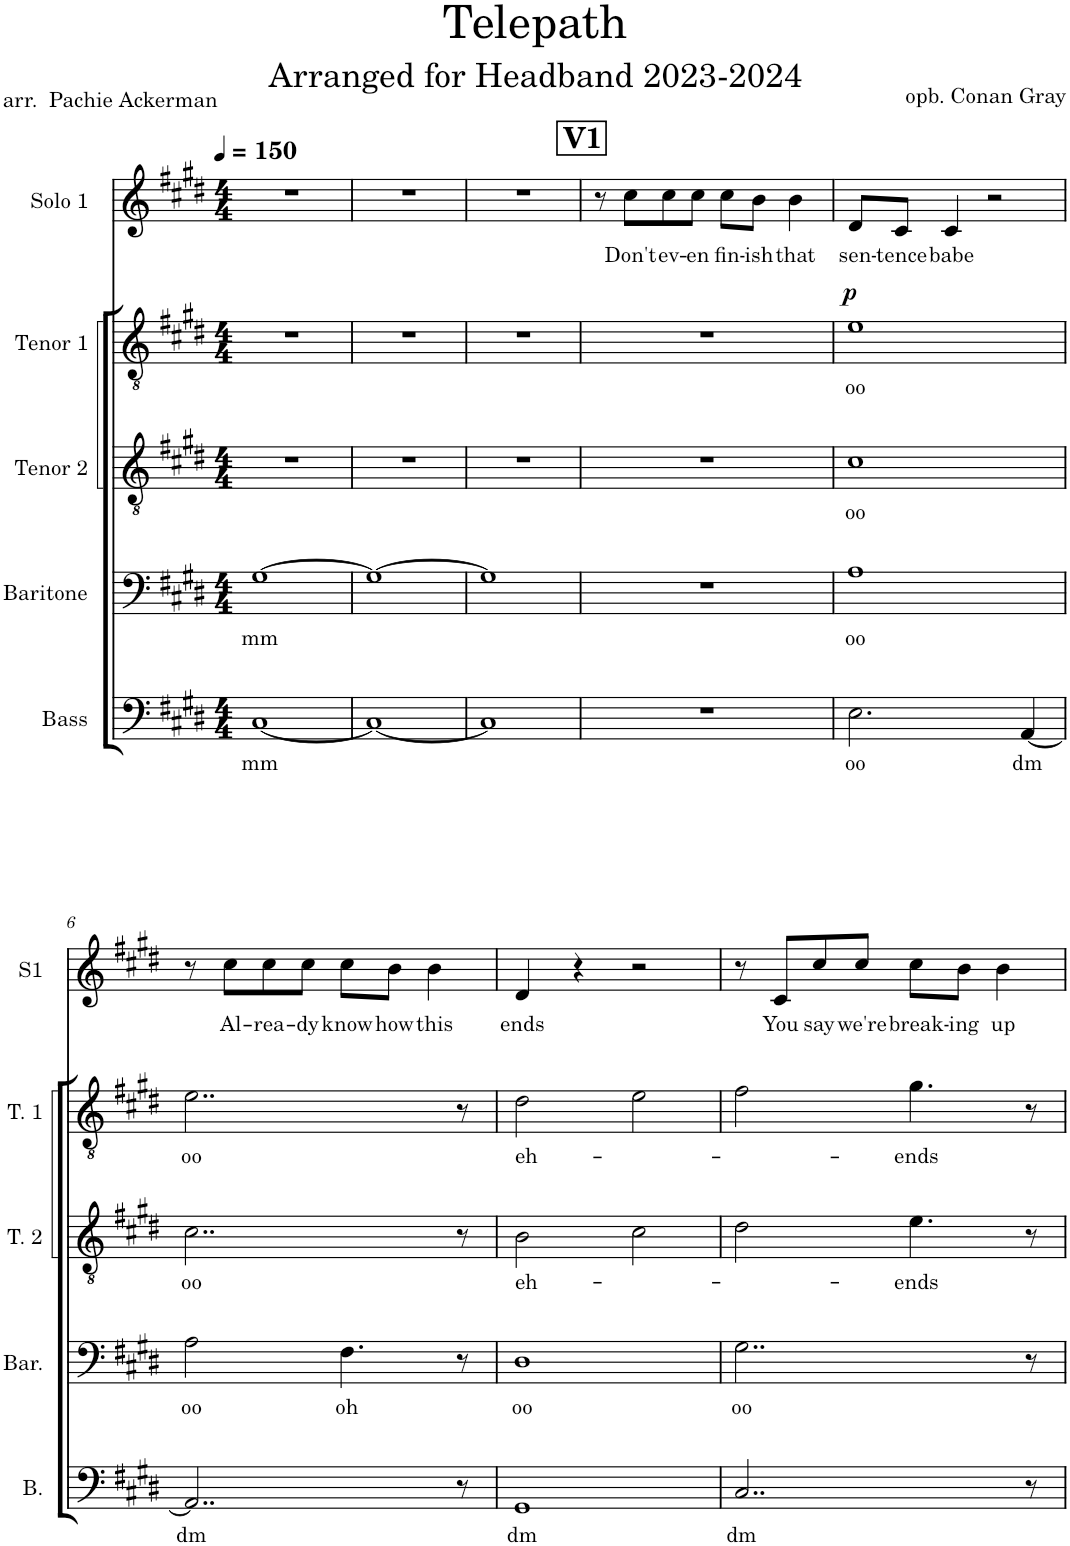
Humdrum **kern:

**kern	**text	**kern	**text	**kern	**text	**kern	**text	**dynam	**kern	**text
*part5	*part5	*part4	*part4	*part3	*part3	*part2	*part2	*part2	*part1	*part1
*staff5	*staff5	*staff4	*staff4	*staff3	*staff3	*staff2	*staff2	*staff2	*staff1	*staff1
*I"Bass	*	*I"Baritone	*	*I"Tenor 2	*	*I"Tenor 1	*	*	*I"Solo 1	*
*I'B.	*	*I'Bar.	*	*I'T. 2	*	*I'T. 1	*	*	*I'S1	*
*clefF4	*	*clefF4	*	*clefGv2	*	*clefGv2	*	*	*clefG2	*
*	*	*	*	*	*	*	*	*	*Trd1c2	*
*k[f#c#g#d#]	*	*k[f#c#g#d#]	*	*k[f#c#g#d#]	*	*k[f#c#g#d#]	*	*	*k[f#c#g#d#]	*
*M4/4	*	*M4/4	*	*M4/4	*	*M4/4	*	*	*M4/4	*
*MM150	*	*MM150	*	*MM150	*	*MM150	*	*	*MM150	*
=1	=1	=1	=1	=1	=1	=1	=1	=1	=1	=1
!	!LO:LY:b	!	!LO:LY:b	!	!	!	!	!	!	!
[1C#	mm	[1G#	mm	1r	.	1r	.	.	1r	.
=2	=2	=2	=2	=2	=2	=2	=2	=2	=2	=2
1C#_	.	1G#_	.	1r	.	1r	.	.	1r	.
=3	=3	=3	=3	=3	=3	=3	=3	=3	=3	=3
1C#]	.	1G#]	.	1r	.	1r	.	.	1r	.
!!LO:REH:place=s1:a:B:cj:fs=14:t=V1
=4	=4	=4	=4	=4	=4	=4	=4	=4	=4	=4
1r	.	1r	.	1r	.	1r	.	.	8r	.
!	!	!	!	!	!	!	!	!	!	!LO:LY:b
.	.	.	.	.	.	.	.	.	8cc#\L	Don't
!	!	!	!	!	!	!	!	!	!	!LO:LY:b
.	.	.	.	.	.	.	.	.	8cc#\	ev-
!	!	!	!	!	!	!	!	!	!	!LO:LY:b
.	.	.	.	.	.	.	.	.	8cc#\J	-en
!	!	!	!	!	!	!	!	!	!	!LO:LY:b
.	.	.	.	.	.	.	.	.	8cc#\L	fin-
!	!	!	!	!	!	!	!	!	!	!LO:LY:b
.	.	.	.	.	.	.	.	.	8b\J	-ish
!	!	!	!	!	!	!	!	!	!	!LO:LY:b
.	.	.	.	.	.	.	.	.	4b\	that
=5	=5	=5	=5	=5	=5	=5	=5	=5	=5	=5
!	!LO:LY:b	!	!LO:LY:b	!	!LO:LY:b	!	!LO:LY:b	!LO:DY:a	!	!LO:LY:b
2.E\	oo	1A	oo	1c#	oo	1e	oo	p	8d#/L	sen-
!	!	!	!	!	!	!	!	!	!	!LO:LY:b
.	.	.	.	.	.	.	.	.	8c#/J	-tence
!	!	!	!	!	!	!	!	!	!	!LO:LY:b
.	.	.	.	.	.	.	.	.	4c#/	babe
.	.	.	.	.	.	.	.	.	2r	.
!	!LO:LY:b	!	!	!	!	!	!	!	!	!
[4AA/	dm	.	.	.	.	.	.	.	.	.
!!LO:LB:g=z
=6	=6	=6	=6	=6	=6	=6	=6	=6	=6	=6
!	!LO:LY:b	!	!LO:LY:b	!	!LO:LY:b	!	!LO:LY:b	!	!	!
2..AA/]	dm	2A\	oo	2..c#\	oo	2..e\	oo	.	8r	.
!	!	!	!	!	!	!	!	!	!	!LO:LY:b
.	.	.	.	.	.	.	.	.	8cc#\L	Al-
!	!	!	!	!	!	!	!	!	!	!LO:LY:b
.	.	.	.	.	.	.	.	.	8cc#\	-rea-
!	!	!	!	!	!	!	!	!	!	!LO:LY:b
.	.	.	.	.	.	.	.	.	8cc#\J	-dy
!	!	!	!LO:LY:b	!	!	!	!	!	!	!LO:LY:b
.	.	4.F#\	oh	.	.	.	.	.	8cc#\L	know
!	!	!	!	!	!	!	!	!	!	!LO:LY:b
.	.	.	.	.	.	.	.	.	8b\J	how
!	!	!	!	!	!	!	!	!	!	!LO:LY:b
.	.	.	.	.	.	.	.	.	4b\	this
8r	.	8r	.	8r	.	8r	.	.	.	.
=7	=7	=7	=7	=7	=7	=7	=7	=7	=7	=7
!	!LO:LY:b	!	!LO:LY:b	!	!LO:LY:b	!	!LO:LY:b	!	!	!LO:LY:b
1GG#	dm	1D#	oo	2B\	eh-	2d#\	eh-	.	4d#/	ends
.	.	.	.	.	.	.	.	.	4r	.
.	.	.	.	2c#\	.	2e\	.	.	2r	.
=8	=8	=8	=8	=8	=8	=8	=8	=8	=8	=8
!	!LO:LY:b	!	!LO:LY:b	!	!	!	!	!	!	!
2..C#/	dm	2..G#\	oo	2d#\	.	2f#\	.	.	8r	.
!	!	!	!	!	!	!	!	!	!	!LO:LY:b
.	.	.	.	.	.	.	.	.	8c#/L	You
!	!	!	!	!	!	!	!	!	!	!LO:LY:b
.	.	.	.	.	.	.	.	.	8cc#/	say
!	!	!	!	!	!	!	!	!	!	!LO:LY:b
.	.	.	.	.	.	.	.	.	8cc#/J	we're
!	!	!	!	!	!LO:LY:b	!	!LO:LY:b	!	!	!LO:LY:b
.	.	.	.	4.e\	-ends	4.g#\	-ends	.	8cc#\L	break-
!	!	!	!	!	!	!	!	!	!	!LO:LY:b
.	.	.	.	.	.	.	.	.	8b\J	-ing
!	!	!	!	!	!	!	!	!	!	!LO:LY:b
.	.	.	.	.	.	.	.	.	4b\	up
8r	.	8r	.	8r	.	8r	.	.	.	.
=	=	=	=	=	=	=	=	=	=	=
*-	*-	*-	*-	*-	*-	*-	*-	*-	*-	*-
